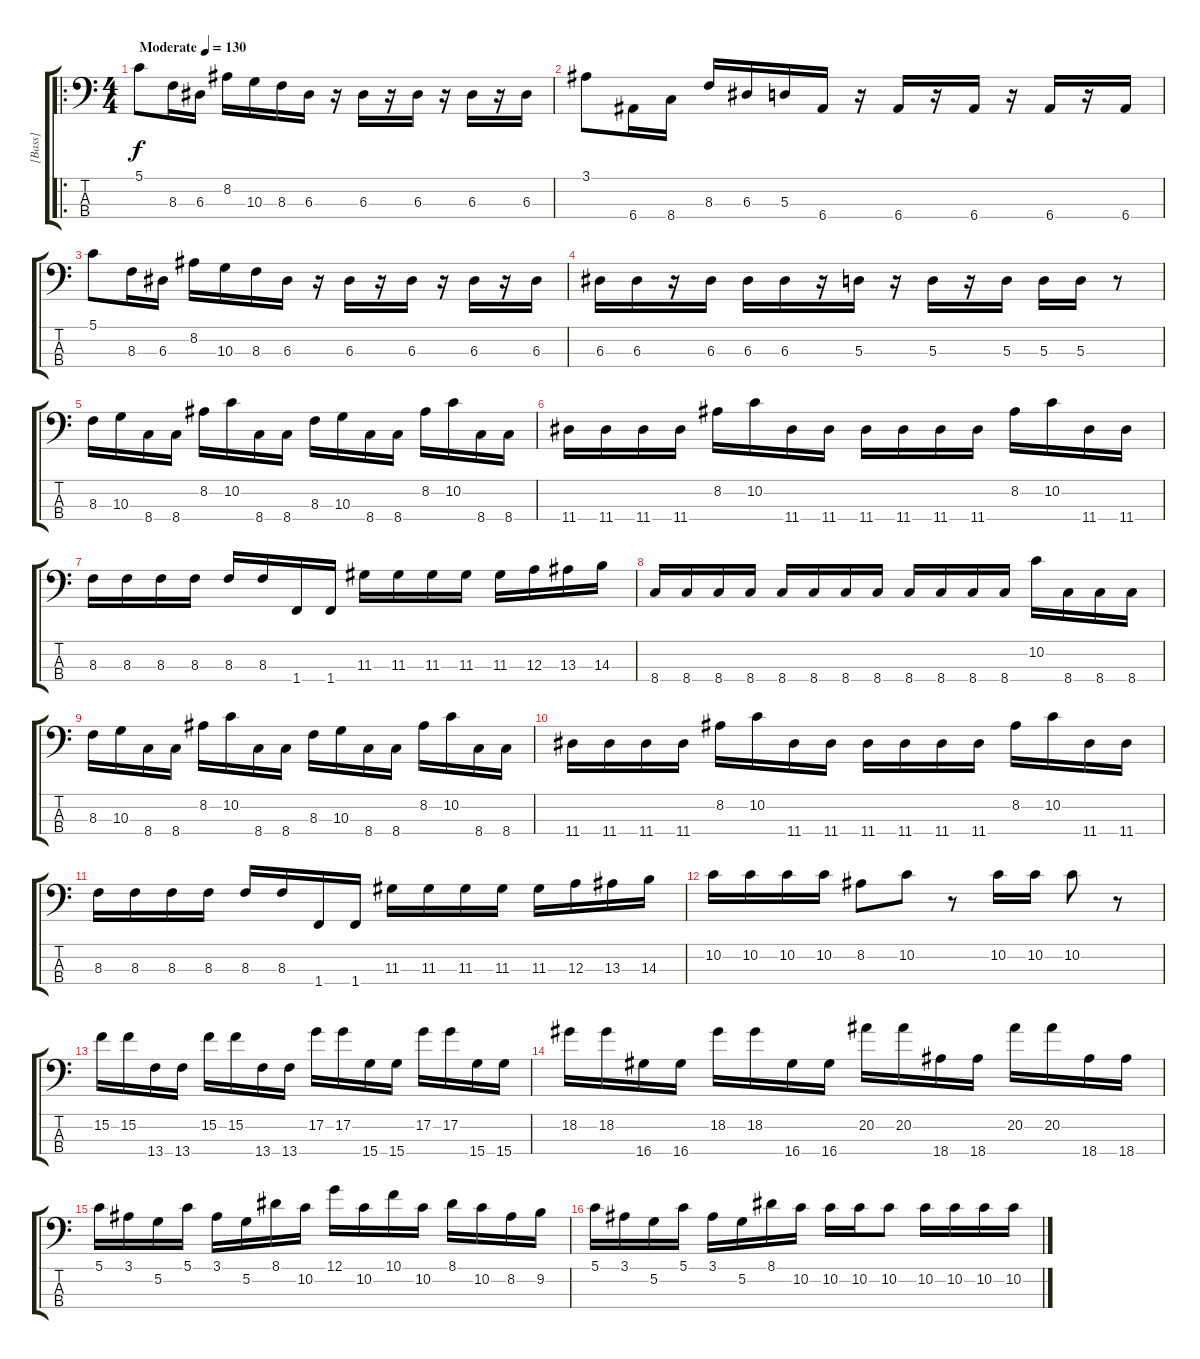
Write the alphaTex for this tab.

\track ("[Bass]" "[Bass]") {instrument electricbassfinger}
\staff {score tabs}
\tuning (G2 D2 A1 E1) {hide}
\ro
\ts (4 4)
\tempo (130 "Moderate")
\clef f4
\ks c
5.1.8{dy f instrument electricbassfinger} 8.3.16 6.3.16 8.2.16 10.3.16 8.3.16 6.3.16 r.16 6.3.16 r.16 6.3.16 r.16 6.3.16 r.16 6.3.16 |
3.1.8 6.4.16 8.4.16 8.3.16 6.3.16 5.3.16 6.4.16 r.16 6.4.16 r.16 6.4.16 r.16 6.4.16 r.16 6.4.16 |
5.1.8 8.3.16 6.3.16 8.2.16 10.3.16 8.3.16 6.3.16 r.16 6.3.16 r.16 6.3.16 r.16 6.3.16 r.16 6.3.16 |
6.3.16 6.3.16 r.16 6.3.16 6.3.16 6.3.16 r.16 5.3.16 r.16 5.3.16 r.16 5.3.16 5.3.16 5.3.16 r.8 |
8.3.16 10.3.16 8.4.16 8.4.16 8.2.16 10.2.16 8.4.16 8.4.16 8.3.16 10.3.16 8.4.16 8.4.16 8.2.16 10.2.16 8.4.16 8.4.16 |
11.4.16 11.4.16 11.4.16 11.4.16 8.2.16 10.2.16 11.4.16 11.4.16 11.4.16 11.4.16 11.4.16 11.4.16 8.2.16 10.2.16 11.4.16 11.4.16 |
8.3.16 8.3.16 8.3.16 8.3.16 8.3.16 8.3.16 1.4.16 1.4.16 11.3.16 11.3.16 11.3.16 11.3.16 11.3.16 12.3.16 13.3.16 14.3.16 |
8.4.16 8.4.16 8.4.16 8.4.16 8.4.16 8.4.16 8.4.16 8.4.16 8.4.16 8.4.16 8.4.16 8.4.16 10.2.16 8.4.16 8.4.16 8.4.16 |
8.3.16 10.3.16 8.4.16 8.4.16 8.2.16 10.2.16 8.4.16 8.4.16 8.3.16 10.3.16 8.4.16 8.4.16 8.2.16 10.2.16 8.4.16 8.4.16 |
11.4.16 11.4.16 11.4.16 11.4.16 8.2.16 10.2.16 11.4.16 11.4.16 11.4.16 11.4.16 11.4.16 11.4.16 8.2.16 10.2.16 11.4.16 11.4.16 |
8.3.16 8.3.16 8.3.16 8.3.16 8.3.16 8.3.16 1.4.16 1.4.16 11.3.16 11.3.16 11.3.16 11.3.16 11.3.16 12.3.16 13.3.16 14.3.16 |
10.2.16 10.2.16 10.2.16 10.2.16 8.2.8 10.2.8 r.8 10.2.16 10.2.16 10.2.8 r.8 |
15.2.16 15.2.16 13.4.16 13.4.16 15.2.16 15.2.16 13.4.16 13.4.16 17.2.16 17.2.16 15.4.16 15.4.16 17.2.16 17.2.16 15.4.16 15.4.16 |
18.2.16 18.2.16 16.4.16 16.4.16 18.2.16 18.2.16 16.4.16 16.4.16 20.2.16 20.2.16 18.4.16 18.4.16 20.2.16 20.2.16 18.4.16 18.4.16 |
5.1.16 3.1.16 5.2.16 5.1.16 3.1.16 5.2.16 8.1.16 10.2.16 12.1.16 10.2.16 10.1.16 10.2.16 8.1.16 10.2.16 8.2.16 9.2.16 |
5.1.16 3.1.16 5.2.16 5.1.16 3.1.16 5.2.16 8.1.16 10.2.16 10.2.16 10.2.16 10.2.8 10.2.16 10.2.16 10.2.16 10.2.16
